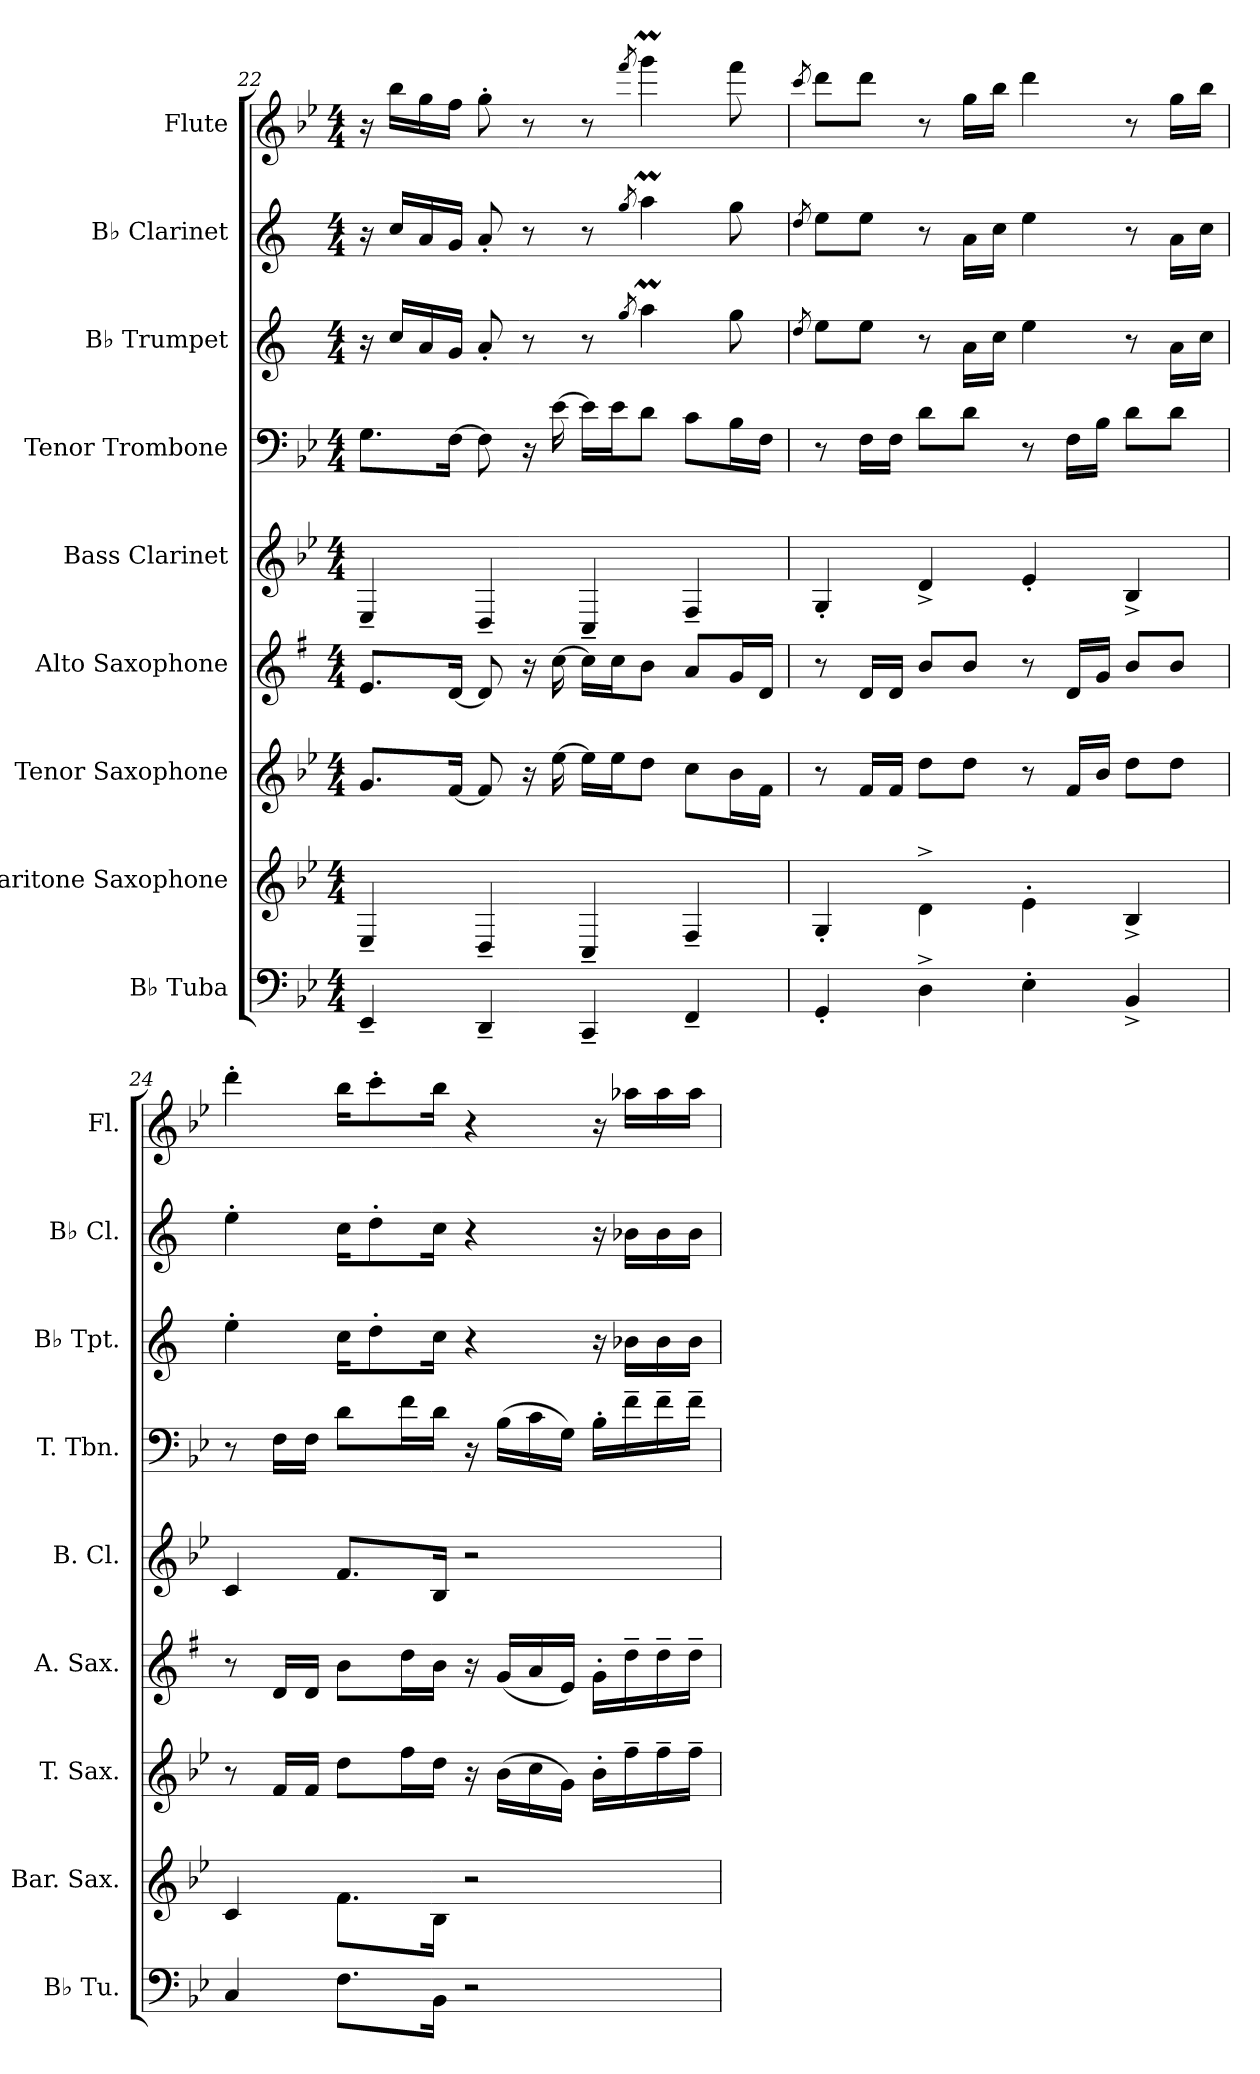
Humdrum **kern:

**kern	**kern	**kern	**kern	**kern	**kern	**kern	**kern	**kern
*part9	*part8	*part7	*part6	*part5	*part4	*part3	*part2	*part1
*staff9	*staff8	*staff7	*staff6	*staff5	*staff4	*staff3	*staff2	*staff1
*I"B♭ Tuba	*I"Baritone Saxophone	*I"Tenor Saxophone	*I"Alto Saxophone	*I"Bass Clarinet	*I"Tenor Trombone	*I"B♭ Trumpet	*I"B♭ Clarinet	*I"Flute
*I'B♭ Tu.	*I'Bar. Sax.	*I'T. Sax.	*I'A. Sax.	*I'B. Cl.	*I'T. Tbn.	*I'B♭ Tpt.	*I'B♭ Cl.	*I'Fl.
!!LO:PB:g=z
*clefF4	*clefG2	*clefG2	*clefG2	*clefG2	*clefF4	*clefG2	*clefG2	*clefG2
*	*ITrd12c21	*ITrd8c14	*ITrd5c9	*ITrd8c14	*	*ITrd1c2	*ITrd1c2	*
*k[b-e-]	*k[b-e-]	*k[b-e-]	*k[b-e-]	*k[b-e-]	*k[b-e-]	*k[b-e-]	*k[b-e-]	*k[b-e-]
*M4/4	*M4/4	*M4/4	*M4/4	*M4/4	*M4/4	*M4/4	*M4/4	*M4/4
=22	=22	=22	=22	=22	=22	=22	=22	=22
4EE-~/	4EE-~/	8.G/L	8.G/L	4EE-~/	8.G\L	16r	16r	16r
.	.	.	.	.	.	16b-/LL	16b-/LL	16bb-\LL
.	.	.	.	.	.	16g/	16g/	16gg\
.	.	[16F/Jk	[16F/Jk	.	[16F\Jk	16f/JJ	16f/JJ	16ff\JJ
4DD~/	4DD~/	8F/]	8F/]	4DD~/	8F\]	8g'/	8g'/	8gg'\
.	.	16r	16r	.	16r	8r	8r	8r
.	.	[16e-\	[16e-\	.	[16e-\	.	.	.
4CC~/	4CC~/	16e-\LL]	16e-\LL]	4CC~/	16e-\LL]	8r	8r	8r
.	.	16e-\J	16e-\J	.	16e-\J	.	.	.
.	.	.	.	.	.	8qff/	8qff/	8qfff/
.	.	8d\J	8d\J	.	8d\J	4ggM\	4ggM\	4gggM\
4FF~/	4FF~/	8c\L	8c/L	4FF~/	8c\L	.	.	.
.	.	16B-\L	16B-/L	.	16B-\L	8ff\	8ff\	8fff\
.	.	16F\JJ	16F/JJ	.	16F\JJ	.	.	.
=23	=23	=23	=23	=23	=23	=23	=23	=23
.	.	.	.	.	.	8qcc/	8qcc/	8qccc/
4GG'/	4GG'/	8r	8r	4GG'/	8r	8dd\L	8dd\L	8ddd\L
.	.	16F/LL	16F/LL	.	16F\LL	8dd\J	8dd\J	8ddd\J
.	.	16F/JJ	16F/JJ	.	16F\JJ	.	.	.
4D^\	4D^\	8d\L	8d/L	4D^/	8d\L	8r	8r	8r
.	.	8d\J	8d/J	.	8d\J	16g\LL	16g\LL	16gg\LL
.	.	.	.	.	.	16b-\JJ	16b-\JJ	16bb-\JJ
4E-'\	4E-'\	8r	8r	4E-'/	8r	4dd\	4dd\	4ddd\
.	.	16F/LL	16F/LL	.	16F\LL	.	.	.
.	.	16B-/JJ	16B-/JJ	.	16B-\JJ	.	.	.
4BB-^/	4BB-^/	8d\L	8d/L	4BB-^/	8d\L	8r	8r	8r
.	.	8d\J	8d/J	.	8d\J	16g\LL	16g\LL	16gg\LL
.	.	.	.	.	.	16b-\JJ	16b-\JJ	16bb-\JJ
!!LO:PB:g=z
=24	=24	=24	=24	=24	=24	=24	=24	=24
4C/	4C/	8r	8r	4C/	8r	4dd'\	4dd'\	4ddd'\
.	.	16F/LL	16F/LL	.	16F\LL	.	.	.
.	.	16F/JJ	16F/JJ	.	16F\JJ	.	.	.
8.F\L	8.F\L	8d\L	8d\L	8.F/L	8d\L	16b-\KL	16b-\KL	16bb-\KL
.	.	.	.	.	.	8cc'\	8cc'\	8ccc'\
.	.	16f\L	16f\L	.	16f\L	.	.	.
16BB-\Jk	16BB-\Jk	16d\JJ	16d\JJ	16BB-/Jk	16d\JJ	16b-\Jk	16b-\Jk	16bb-\Jk
2r	2r	16r	16r	2r	16r	4r	4r	4r
.	.	(>16B-\LL	(<16B-/LL	.	(>16B-\LL	.	.	.
.	.	16c\	16c/	.	16c\	.	.	.
.	.	16G\JJ)	16G/JJ)	.	16G\JJ)	.	.	.
.	.	16B-'\LL	16B-'\LL	.	16B-'\LL	16r	16r	16r
.	.	16f~\	16f~\	.	16f~\	16a-X\LL	16a-X\LL	16aa-X\LL
.	.	16f~\	16f~\	.	16f~\	16a-\	16a-\	16aa-\
.	.	16f~\JJ	16f~\JJ	.	16f~\JJ	16a-\JJ	16a-\JJ	16aa-\JJ
=	=	=	=	=	=	=	=	=
*-	*-	*-	*-	*-	*-	*-	*-	*-
